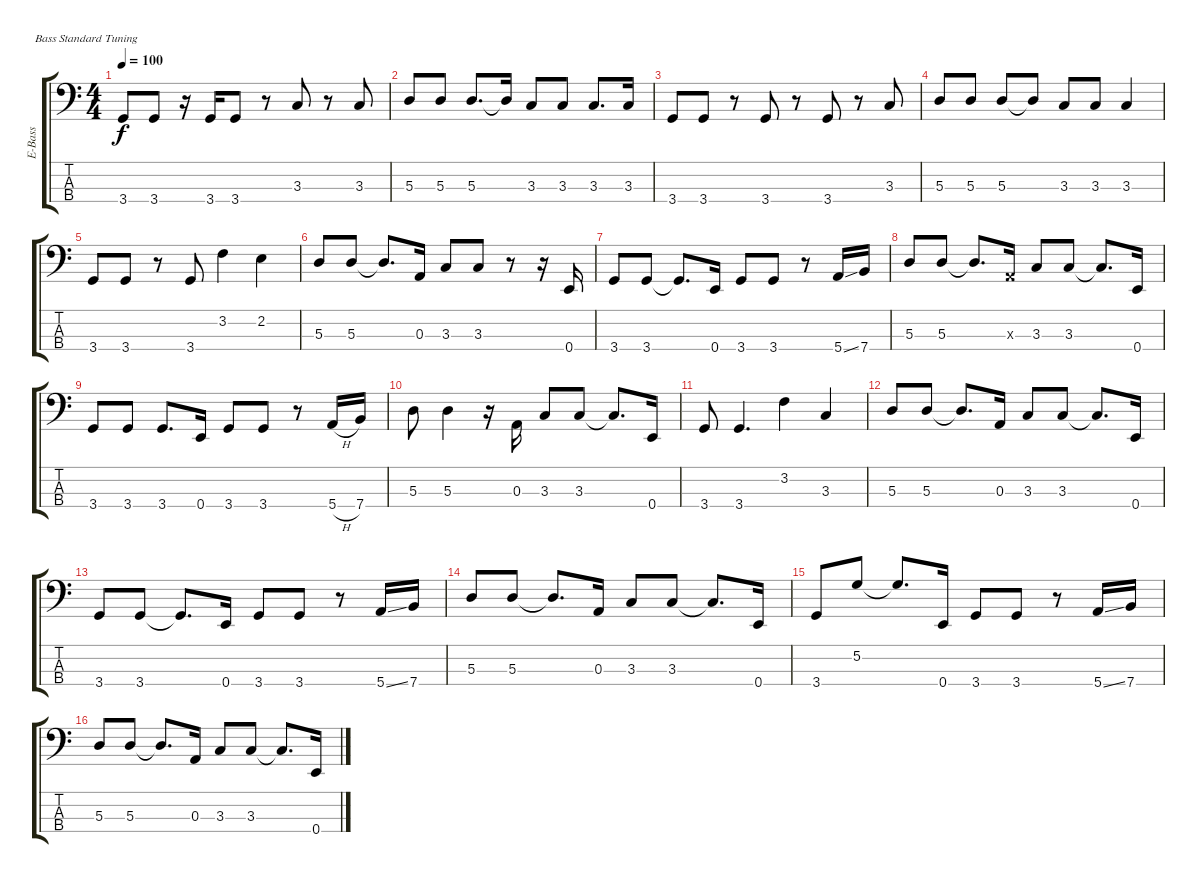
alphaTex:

\bracketExtendMode groupsimilarinstruments
\otherSystemsTrackNameOrientation horizontal
\track ("Bass" "E-Bass") {instrument electricbassfinger}
\staff {score tabs}
\tuning (G2 D2 A1 E1)
\ts (4 4)
\tempo 100
\clef f4
\ks c
3.4.8{dy f beam Up} 3.4.8{beam Up} r.16{beam Up} 3.4.16{beam Up} 3.4.8{beam Up} r.8{beam Up} 3.3.8{beam Up} r.8{beam Up} 3.3.8{beam Up} |
5.3.8{beam Up} 5.3.8{beam Up} 5.3.8{d beam Up} 5.3{t}.16{beam Up} 3.3.8{beam Up} 3.3.8{beam Up} 3.3.8{d beam Up} 3.3.16{beam Up} |
3.4.8{beam Up} 3.4.8{beam Up} r.8{beam Up} 3.4.8{beam Up} r.8{beam Up} 3.4.8{beam Up} r.8{beam Up} 3.3.8{beam Up} |
5.3.8{beam Up} 5.3.8{beam Up} 5.3.8{beam Up} 5.3{t}.8{beam Up} 3.3.8{beam Up} 3.3.8{beam Up} 3.3.4{beam Up} |
3.4.8{beam Up} 3.4.8{beam Up} r.8{beam Up} 3.4.8{beam Up} 3.2.4{beam Down} 2.2.4{beam Down} |
5.3.8{beam Up} 5.3.8{beam Up} 5.3{t}.8{d beam Up} 0.3.16{beam Up} 3.3.8{beam Up} 3.3.8{beam Up} r.8{beam Up} r.16{beam Up} 0.4.16{beam Up} |
3.4.8{beam Up} 3.4.8{beam Up} 3.4{t}.8{d beam Up} 0.4.16{beam Up} 3.4.8{beam Up} 3.4.8{beam Up} r.8{beam Up} 5.4{ss}.16{beam Up} 7.4.16{beam Up} |
5.3.8{beam Up} 5.3.8{beam Up} 5.3{t}.8{d beam Up} 0.3{x}.16{beam Up} 3.3.8{beam Up} 3.3.8{beam Up} 3.3{t}.8{d beam Up} 0.4.16{beam Up} |
3.4.8{beam Up} 3.4.8{beam Up} 3.4.8{d beam Up} 0.4.16{beam Up} 3.4.8{beam Up} 3.4.8{beam Up} r.8{beam Up} 5.4{h}.16{beam Up} 7.4.16{beam Up} |
5.3.8{beam Down} 5.3.4{beam Down} r.16{beam Down} 0.3.16{beam Up} 3.3.8{beam Up} 3.3.8{beam Up} 3.3{t}.8{d beam Up} 0.4.16{beam Up} |
3.4.8{beam Up} 3.4.4{d beam Up} 3.2.4{beam Down} 3.3.4{beam Up} |
5.3.8{beam Up} 5.3.8{beam Up} 5.3{t}.8{d beam Up} 0.3.16{beam Up} 3.3.8{beam Up} 3.3.8{beam Up} 3.3{t}.8{d beam Up} 0.4.16{beam Up} |
3.4.8{beam Up} 3.4.8{beam Up} 3.4{t}.8{d beam Up} 0.4.16{beam Up} 3.4.8{beam Up} 3.4.8{beam Up} r.8{beam Up} 5.4{ss}.16{beam Up} 7.4.16{beam Up} |
5.3.8{beam Up} 5.3.8{beam Up} 5.3{t}.8{d beam Up} 0.3.16{beam Up} 3.3.8{beam Up} 3.3.8{beam Up} 3.3{t}.8{d beam Up} 0.4.16{beam Up} |
3.4.8{beam Up} 5.2.8{beam Up} 5.2{t}.8{d beam Up} 0.4.16{beam Up} 3.4.8{beam Up} 3.4.8{beam Up} r.8{beam Up} 5.4{ss}.16{beam Up} 7.4.16{beam Up} |
5.3.8{beam Up} 5.3.8{beam Up} 5.3{t}.8{d beam Up} 0.3.16{beam Up} 3.3.8{beam Up} 3.3.8{beam Up} 3.3{t}.8{d beam Up} 0.4.16{beam Up}
